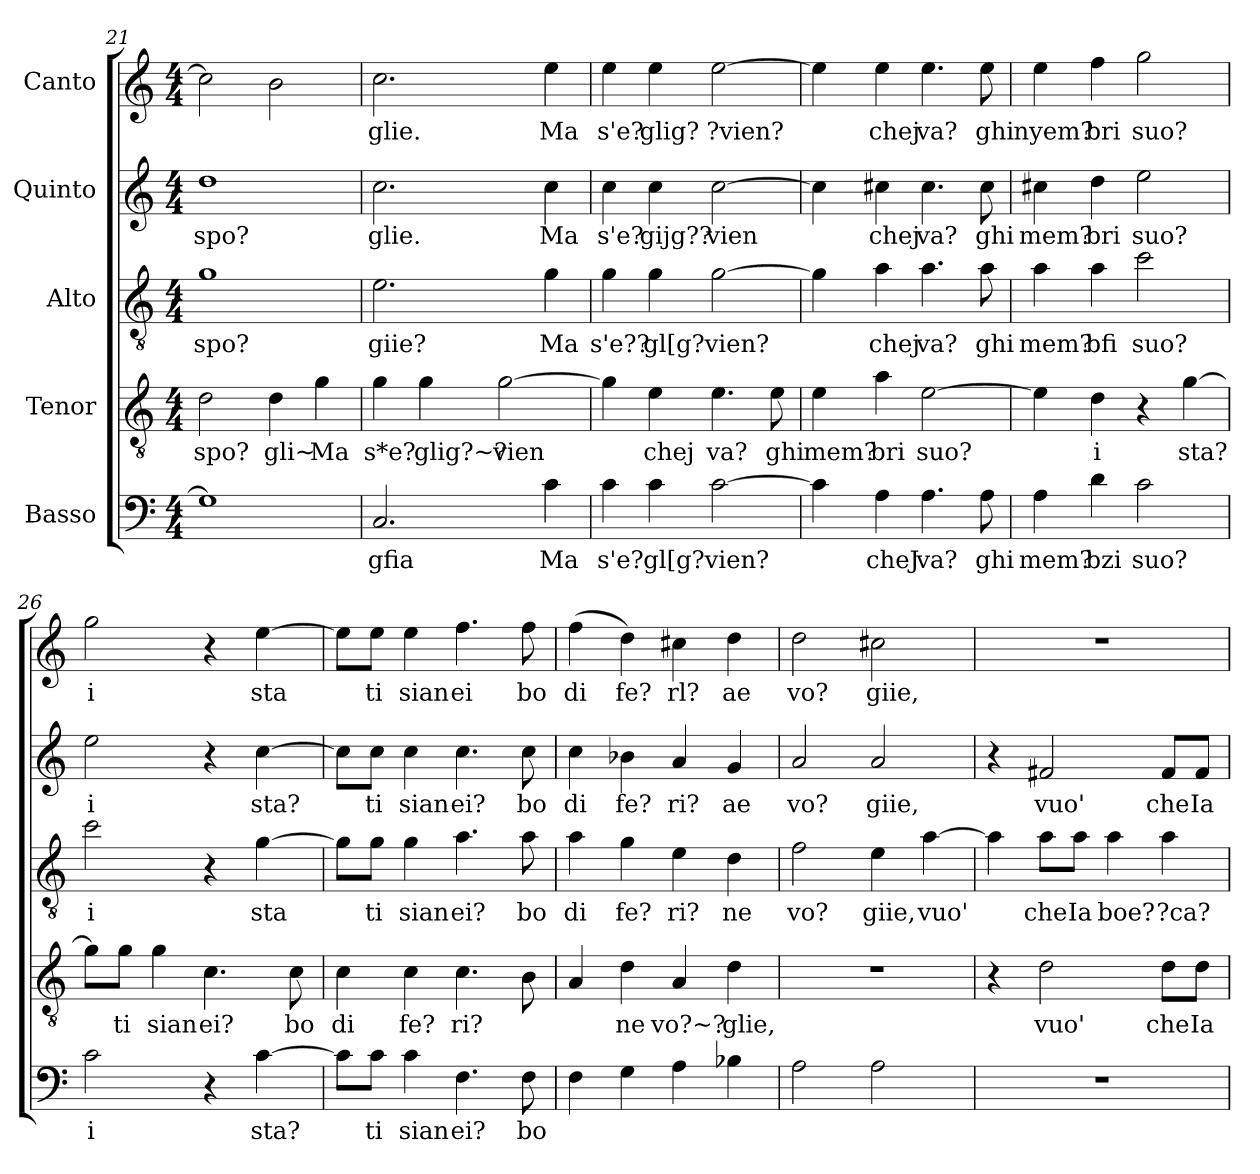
**kern	**text	**kern	**text	**kern	**text	**kern	**text	**kern	**text
*part5	*part5	*part4	*part4	*part3	*part3	*part2	*part2	*part1	*part1
*staff5	*staff5	*staff4	*staff4	*staff3	*staff3	*staff2	*staff2	*staff1	*staff1
*I"Basso	*	*I"Tenor	*	*I"Alto	*	*I"Quinto	*	*I"Canto	*
*clefF4	*	*clefGv2	*	*clefGv2	*	*clefG2	*	*clefG2	*
*k[]	*	*k[]	*	*k[]	*	*k[]	*	*k[]	*
*M4/4	*	*M4/4	*	*M4/4	*	*M4/4	*	*M4/4	*
=21	=21	=21	=21	=21	=21	=21	=21	=21	=21
!	!	!	!LO:LY:b	!	!LO:LY:b	!	!LO:LY:b	!	!
1G]	.	2d\	spo?	1g	spo?	1dd	spo?	2cc\]	.
!	!	!	!LO:LY:b	!	!	!	!	!	!
.	.	4d\	gli~	.	.	.	.	2b\	.
!	!	!	!LO:LY:b	!	!	!	!	!	!
.	.	4g\	Ma	.	.	.	.	.	.
=22	=22	=22	=22	=22	=22	=22	=22	=22	=22
!	!LO:LY:b	!	!LO:LY:b	!	!LO:LY:b	!	!LO:LY:b	!	!LO:LY:b
2.C/	gfia	4g\	s*e?	2.e\	giie?	2.cc\	glie.	2.cc\	glie.
!	!	!	!LO:LY:b	!	!	!	!	!	!
.	.	4g\	glig?~?	.	.	.	.	.	.
!	!	!	!LO:LY:b	!	!	!	!	!	!
.	.	[2g\	vien	.	.	.	.	.	.
!	!LO:LY:b	!	!	!	!LO:LY:b	!	!LO:LY:b	!	!LO:LY:b
4c\	Ma	.	.	4g\	Ma	4cc\	Ma	4ee\	Ma
=23	=23	=23	=23	=23	=23	=23	=23	=23	=23
!	!LO:LY:b	!	!	!	!LO:LY:b	!	!LO:LY:b	!	!LO:LY:b
4c\	s'e?	4g\]	.	4g\	s'e??	4cc\	s'e?	4ee\	s'e?
!	!LO:LY:b	!	!LO:LY:b	!	!LO:LY:b	!	!LO:LY:b	!	!LO:LY:b
4c\	gl[g?vien?	4e\	chej	4g\	gl[g?vien?	4cc\	gijg??	4ee\	glig?
!	!	!	!LO:LY:b	!	!	!	!LO:LY:b	!	!LO:LY:b
[2c\	.	4.e\	va?	[2g\	.	[2cc\	vien	[2ee\	?vien?
!	!	!	!LO:LY:b	!	!	!	!	!	!
.	.	8e\	ghi	.	.	.	.	.	.
=24	=24	=24	=24	=24	=24	=24	=24	=24	=24
!	!	!	!LO:LY:b	!	!	!	!	!	!
4c\]	.	4e\	mem?	4g\]	.	4cc\]	.	4ee\]	.
!	!LO:LY:b	!	!LO:LY:b	!	!LO:LY:b	!	!LO:LY:b	!	!LO:LY:b
4A\	cheJ	4a\	bri	4a\	chej	4cc#X\	chej	4ee\	chej
!	!LO:LY:b	!	!LO:LY:b	!	!LO:LY:b	!	!LO:LY:b	!	!LO:LY:b
4.A\	va?	[2e\	suo?	4.a\	va?	4.cc#\	va?	4.ee\	va?
!	!LO:LY:b	!	!	!	!LO:LY:b	!	!LO:LY:b	!	!LO:LY:b
8A\	ghi	.	.	8a\	ghi	8cc#\	ghi	8ee\	ghi
=25	=25	=25	=25	=25	=25	=25	=25	=25	=25
!	!LO:LY:b	!	!	!	!LO:LY:b	!	!LO:LY:b	!	!LO:LY:b
4A\	mem?	4e\]	.	4a\	mem?	4cc#X\	mem?	4ee\	nyem?
!	!LO:LY:b	!	!LO:LY:b	!	!LO:LY:b	!	!LO:LY:b	!	!LO:LY:b
4d\	bzi	4d\	i	4a\	bfi	4dd\	bri	4ff\	bri
!	!LO:LY:b	!	!	!	!LO:LY:b	!	!LO:LY:b	!	!LO:LY:b
2c\	suo?	4r	.	2cc\	suo?	2ee\	suo?	2gg\	suo?
!	!	!	!LO:LY:b	!	!	!	!	!	!
.	.	[4g\	sta?	.	.	.	.	.	.
=26	=26	=26	=26	=26	=26	=26	=26	=26	=26
!	!LO:LY:b	!	!	!	!LO:LY:b	!	!LO:LY:b	!	!LO:LY:b
2c\	i	8g\L]	.	2cc\	i	2ee\	i	2gg\	i
!	!	!	!LO:LY:b	!	!	!	!	!	!
.	.	8g\J	ti	.	.	.	.	.	.
!	!	!	!LO:LY:b	!	!	!	!	!	!
.	.	4g\	sian	.	.	.	.	.	.
!	!	!	!LO:LY:b	!	!	!	!	!	!
4r	.	4.c\	ei?	4r	.	4r	.	4r	.
!	!LO:LY:b	!	!	!	!LO:LY:b	!	!LO:LY:b	!	!LO:LY:b
[4c\	sta?	.	.	[4g\	sta	[4cc\	sta?	[4ee\	sta
!	!	!	!LO:LY:b	!	!	!	!	!	!
.	.	8c\	bo	.	.	.	.	.	.
=27	=27	=27	=27	=27	=27	=27	=27	=27	=27
!	!	!	!LO:LY:b	!	!	!	!	!	!
8c\L]	.	4c\	di	8g\L]	.	8cc\L]	.	8ee\L]	.
!	!LO:LY:b	!	!	!	!LO:LY:b	!	!LO:LY:b	!	!LO:LY:b
8c\J	ti	.	.	8g\J	ti	8cc\J	ti	8ee\J	ti
!	!LO:LY:b	!	!LO:LY:b	!	!LO:LY:b	!	!LO:LY:b	!	!LO:LY:b
4c\	sian	4c\	fe?	4g\	sian	4cc\	sian	4ee\	sian
!	!LO:LY:b	!	!LO:LY:b	!	!LO:LY:b	!	!LO:LY:b	!	!LO:LY:b
4.F\	ei?	4.c\	ri?	4.a\	ei?	4.cc\	ei?	4.ff\	ei
!	!LO:LY:b	!	!	!	!LO:LY:b	!	!LO:LY:b	!	!LO:LY:b
8F\	bo	8B\	.	8a\	bo	8cc\	bo	8ff\	bo
=28	=28	=28	=28	=28	=28	=28	=28	=28	=28
!	!	!	!	!	!LO:LY:b	!	!LO:LY:b	!	!LO:LY:b
4F\	.	4A/	.	4a\	di	4cc\	di	(>4ff\	di
!	!	!	!LO:LY:b	!	!LO:LY:b	!	!LO:LY:b	!	!LO:LY:b
4G\	.	4d\	ne	4g\	fe?	4b-X\	fe?	4dd\)	fe?
!	!	!	!LO:LY:b	!	!LO:LY:b	!	!LO:LY:b	!	!LO:LY:b
4A\	.	4A/	vo?~?	4e\	ri?	4a/	ri?	4cc#X\	rl?
!	!	!	!LO:LY:b	!	!LO:LY:b	!	!LO:LY:b	!	!LO:LY:b
4B-X\	.	4d\	glie,	4d\	ne	4g/	ae	4dd\	ae
=29	=29	=29	=29	=29	=29	=29	=29	=29	=29
!	!	!	!	!	!LO:LY:b	!	!LO:LY:b	!	!LO:LY:b
2A\	.	1r	.	2f\	vo?	2a/	vo?	2dd\	vo?
!	!	!	!	!	!LO:LY:b	!	!LO:LY:b	!	!LO:LY:b
2A\	.	.	.	4e\	giie,	2a/	giie,	2cc#X\	giie,
!	!	!	!	!	!LO:LY:b	!	!	!	!
.	.	.	.	[4a\	vuo'	.	.	.	.
=30	=30	=30	=30	=30	=30	=30	=30	=30	=30
1r	.	4r	.	4a\]	.	4r	.	1r	.
!	!	!	!LO:LY:b	!	!LO:LY:b	!	!LO:LY:b	!	!
.	.	2d\	vuo'	8a\L	che	2f#X/	vuo'	.	.
!	!	!	!	!	!LO:LY:b	!	!	!	!
.	.	.	.	8a\J	Ia	.	.	.	.
!	!	!	!	!	!LO:LY:b	!	!	!	!
.	.	.	.	4a\	boe?	.	.	.	.
!	!	!	!LO:LY:b	!	!LO:LY:b	!	!LO:LY:b	!	!
.	.	8d\L	che	4a\	?ca?	8f#/L	che	.	.
!	!	!	!LO:LY:b	!	!	!	!LO:LY:b	!	!
.	.	8d\J	Ia	.	.	8f#/J	Ia	.	.
=	=	=	=	=	=	=	=	=	=
*-	*-	*-	*-	*-	*-	*-	*-	*-	*-
